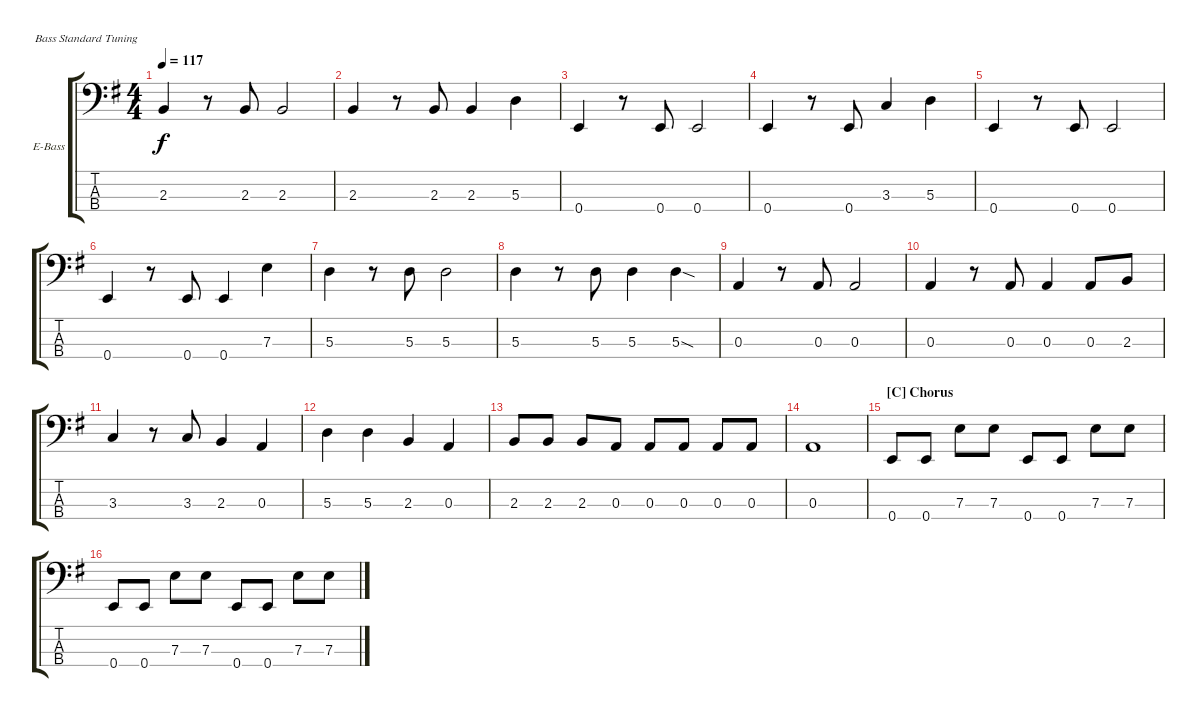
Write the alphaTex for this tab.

\defaultSystemsLayout 4
\bracketExtendMode groupsimilarinstruments
\firstSystemTrackNameOrientation horizontal
\otherSystemsTrackNameOrientation horizontal
\track ("Bass" "E-Bass") {instrument electricbassfinger}
\staff {score tabs}
\tuning (G2 D2 A1 E1)
\ts (4 4)
\tempo 117
\clef f4
\scale
1.03909
\ks g
2.3.4{dy f} r.8 2.3.8 2.3.2 |
\scale
0.960908 2.3.4 r.8 2.3.8 2.3.4 5.3.4 |
\scale
1.03909 0.4.4 r.8 0.4.8 0.4.2 |
\scale
0.960908 0.4.4 r.8 0.4.8 3.3.4 5.3.4 |
\scale
1.03909 0.4.4 r.8 0.4.8 0.4.2 |
\scale
0.960908 0.4.4 r.8 0.4.8 0.4.4 7.3.4 |
\scale
1.03909 5.3.4 r.8 5.3.8 5.3.2 |
\scale
0.960908 5.3.4 r.8 5.3.8 5.3.4 5.3{sod}.4 |
\scale
1.03909 0.3.4 r.8 0.3.8 0.3.2 |
\scale
0.960908 0.3.4 r.8 0.3.8 0.3.4 0.3.8 2.3.8 |
\scale
1.03909 3.3.4 r.8 3.3.8 2.3.4 0.3.4 |
\scale
0.960908 5.3.4 5.3.4 2.3.4 0.3.4 |
\scale
1.03909 2.3.8 2.3.8 2.3.8 0.3.8 0.3.8 0.3.8 0.3.8 0.3.8 |
\scale
0.960908 0.3.1 |
\section ("C" "Chorus")
\scale
1.03909 0.4.8 0.4.8 7.3.8 7.3.8 0.4.8 0.4.8 7.3.8 7.3.8 |
\scale
0.960908 0.4.8 0.4.8 7.3.8 7.3.8 0.4.8 0.4.8 7.3.8 7.3.8
